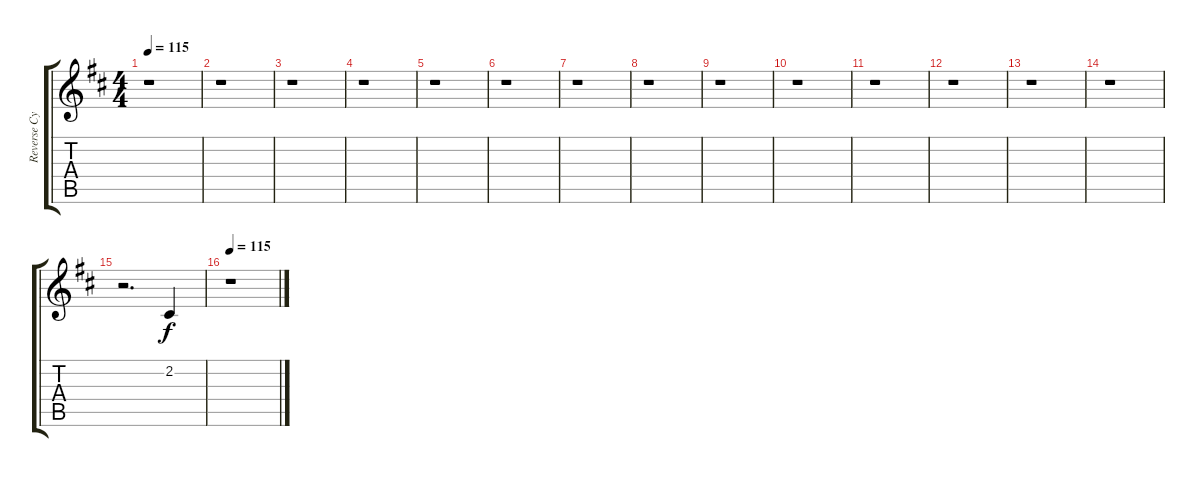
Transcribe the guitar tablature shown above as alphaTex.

\track ("Reverse Cymbal" "Reverse Cy") {instrument reversecymbal}
\staff {score tabs}
\tuning (E4 B3 G3 D3 A2 E2) {hide}
\ts (4 4)
\tempo 115
\clef g2
\ks bminor
r.1{dy f} |
r.1 |
r.1 |
r.1 |
r.1 |
r.1 |
r.1 |
r.1 |
r.1 |
r.1 |
r.1 |
r.1 |
r.1 |
r.1 |
r.2{d} 2.2.4 |
\tempo 115
r.1
